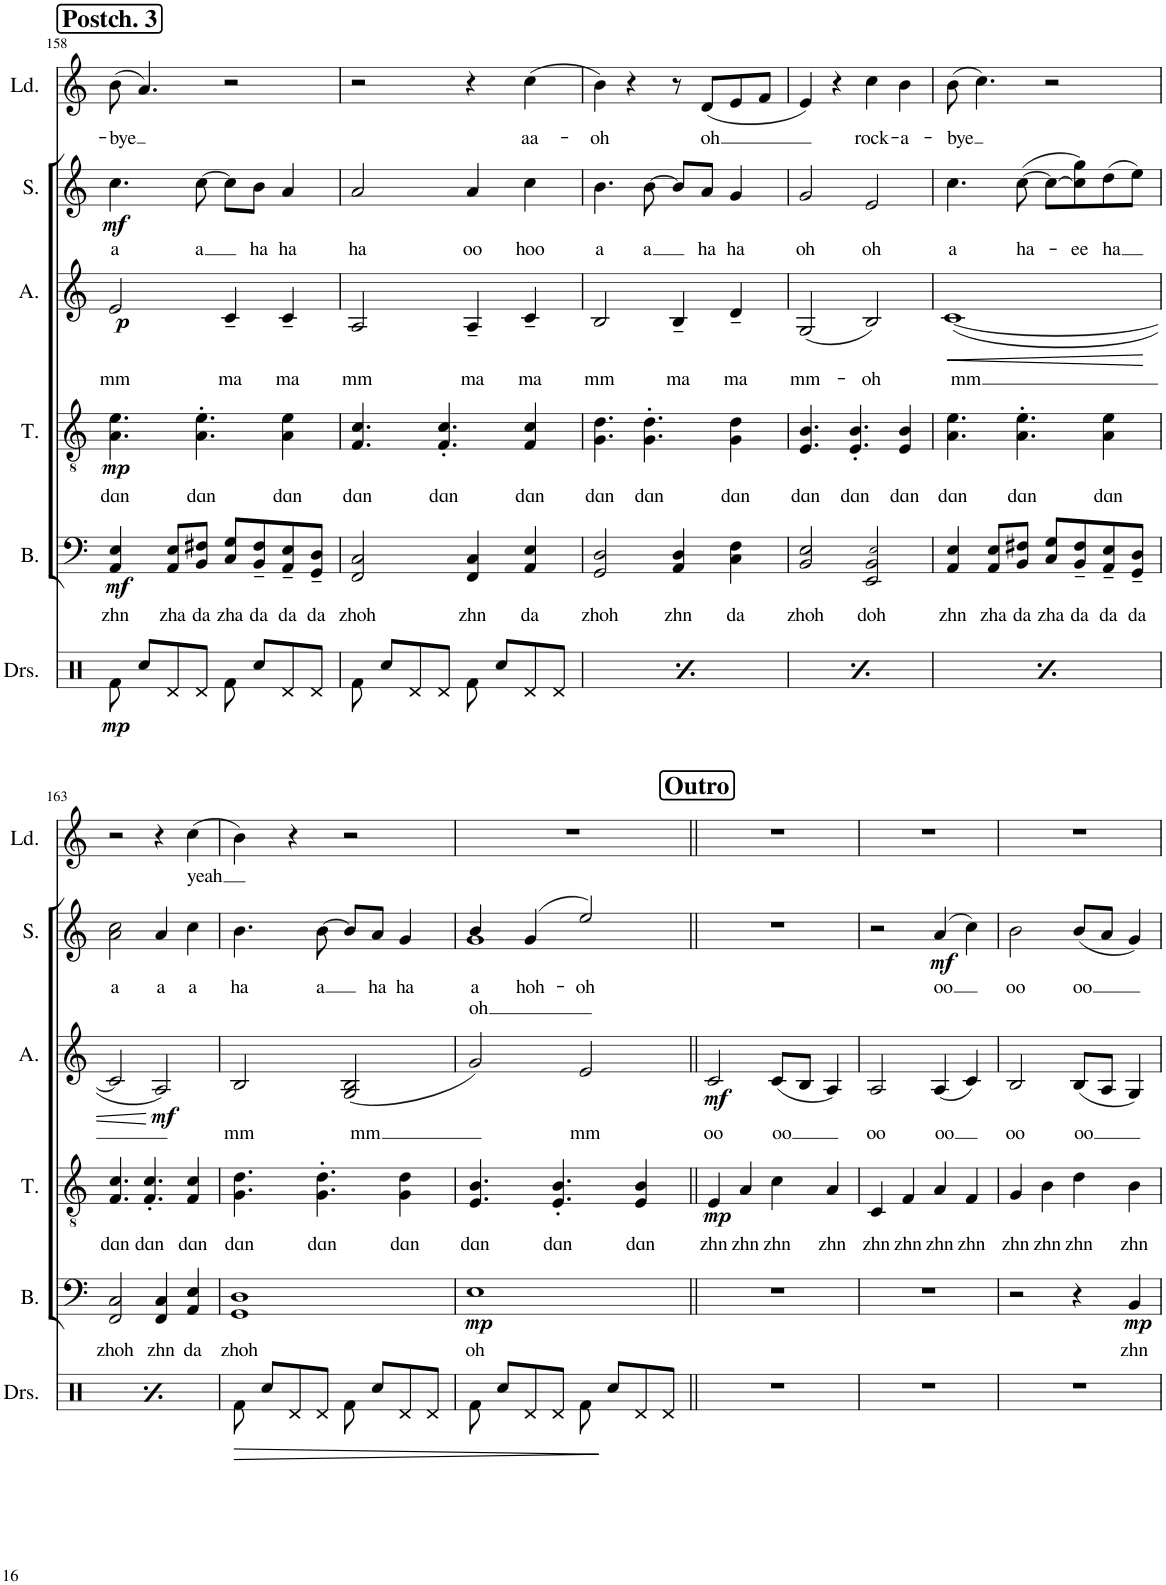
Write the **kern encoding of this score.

**kern	**dynam	**kern	**text	**dynam	**kern	**text	**dynam	**kern	**text	**dynam	**kern	**text	**text	**dynam	**kern	**text	**harte
*part6	*part6	*part5	*part5	*part5	*part4	*part4	*part4	*part3	*part3	*part3	*part2	*part2	*part2	*part2	*part1	*part1	*part1
*staff6	*staff6	*staff5	*staff5	*staff5	*staff4	*staff4	*staff4	*staff3	*staff3	*staff3	*staff2	*staff2	*staff2	*staff2	*staff1	*staff1	*
*I"Drumset	*	*I"Bass	*	*	*I"Tenor	*	*	*I"Alto	*	*	*I"Soprano	*	*	*	*I"Lead	*	*
*I'Drs.	*	*I'B.	*	*	*I'T.	*	*	*I'A.	*	*	*I'S.	*	*	*	*I'Ld.	*	*
!!LO:PB:g=z
*clefX	*	*clefF4	*	*	*clefGv2	*	*	*clefG2	*	*	*clefG2	*	*	*	*clefG2	*	*
*k[]	*	*k[]	*	*	*k[]	*	*	*k[]	*	*	*k[]	*	*	*	*k[]	*	*
*M2/2	*	*M2/2	*	*	*M2/2	*	*	*M2/2	*	*	*M2/2	*	*	*	*M2/2	*	*
*met(c|)	*	*met(c|)	*	*	*met(c|)	*	*	*met(c|)	*	*	*met(c|)	*	*	*	*met(c|)	*	*
!!LO:REH:place=s1:a:B:cj:fs=14:t=Postch. 3
=158	=158	=158	=158	=158	=158	=158	=158	=158	=158	=158	=158	=158	=158	=158	=158	=158	=158
!	!LO:DY:b	!	!LO:LY:b	!LO:DY:b	!	!LO:LY:b	!LO:DY:b	!	!LO:LY:b	!LO:DY:b	!	!LO:LY:b	!	!LO:DY:b	!	!LO:LY:b	!
8Rf\	mp	4AA/ 4E/	zhn	mf	4.A\ 4.e\	dɑn	mp	2e/	mm	p	4.cc\	a	.	mf	(8b\	-bye	.
8Rcc/L	.	.	.	.	.	.	.	.	.	.	.	.	.	.	4.a/)	.	.
!	!	!	!LO:LY:b	!	!	!	!	!	!	!	!	!	!	!	!	!	!
8Rd/	.	8AA/ 8E/L	zha	.	.	.	.	.	.	.	.	.	.	.	.	.	.
!	!	!	!LO:LY:b	!	!	!LO:LY:b	!	!	!	!	!	!LO:LY:b	!	!	!	!	!
8Rd/J	.	8BB/ 8F#X/J	da	.	4.A\' 4.e\'	dɑn	.	.	.	.	[8cc\	a	.	.	.	.	.
!	!	!	!LO:LY:b	!	!	!	!	!	!LO:LY:b	!	!	!	!	!	!	!	!LO:H:kt=m
8Rf\	.	8C/ 8G/L	zha	.	.	.	.	4c~/	ma	.	8cc\L]	.	.	.	2r	.	A:min
!	!	!	!LO:LY:b	!	!	!	!	!	!	!	!	!LO:LY:b	!	!	!	!	!
8Rcc/L	.	8BB/~ 8F#/~	da	.	.	.	.	.	.	.	8b\J	ha	.	.	.	.	.
!	!	!	!LO:LY:b	!	!	!LO:LY:b	!	!	!LO:LY:b	!	!	!LO:LY:b	!	!	!	!	!
8Rd/	.	8AA/~ 8E/~	da	.	4A\ 4e\	dɑn	.	4c~/	ma	.	4a/	ha	.	.	.	.	.
!	!	!	!LO:LY:b	!	!	!	!	!	!	!	!	!	!	!	!	!	!
8Rd/J	.	8GG/~ 8D/~J	da	.	.	.	.	.	.	.	.	.	.	.	.	.	.
=159	=159	=159	=159	=159	=159	=159	=159	=159	=159	=159	=159	=159	=159	=159	=159	=159	=159
!	!	!	!LO:LY:b	!	!	!LO:LY:b	!	!	!LO:LY:b	!	!	!LO:LY:b	!	!	!	!	!
8Rf\	.	2FF/ 2C/	zhoh	.	4.F/ 4.c/	dɑn	.	2A/	mm	.	2a/	ha	.	.	2r	.	F:maj
8Rcc/L	.	.	.	.	.	.	.	.	.	.	.	.	.	.	.	.	.
8Rd/	.	.	.	.	.	.	.	.	.	.	.	.	.	.	.	.	.
!	!	!	!	!	!	!LO:LY:b	!	!	!	!	!	!	!	!	!	!	!
8Rd/J	.	.	.	.	4.F/' 4.c/'	dɑn	.	.	.	.	.	.	.	.	.	.	.
!	!	!	!LO:LY:b	!	!	!	!	!	!LO:LY:b	!	!	!LO:LY:b	!	!	!	!	!
8Rf\	.	4FF/ 4C/	zhn	.	.	.	.	4A~/	ma	.	4a/	oo	.	.	4r	.	.
8Rcc/L	.	.	.	.	.	.	.	.	.	.	.	.	.	.	.	.	.
!	!	!	!LO:LY:b	!	!	!LO:LY:b	!	!	!LO:LY:b	!	!	!LO:LY:b	!	!	!	!LO:LY:b	!
8Rd/	.	4AA/ 4E/	da	.	4F/ 4c/	dɑn	.	4c~/	ma	.	4cc\	hoo	.	.	(4cc\	aa-	.
8Rd/J	.	.	.	.	.	.	.	.	.	.	.	.	.	.	.	.	.
=160	=160	=160	=160	=160	=160	=160	=160	=160	=160	=160	=160	=160	=160	=160	=160	=160	=160
!	!	!	!LO:LY:b	!	!	!LO:LY:b	!	!	!LO:LY:b	!	!	!LO:LY:b	!	!	!	!LO:LY:b	!
8Rf\	.	2GG/ 2D/	zhoh	.	4.G\ 4.d\	dɑn	.	2B/	mm	.	4.b\	a	.	.	4b\)	-oh	G:maj
8Rcc/L	.	.	.	.	.	.	.	.	.	.	.	.	.	.	.	.	.
8Rd/	.	.	.	.	.	.	.	.	.	.	.	.	.	.	4r	.	.
!	!	!	!	!	!	!LO:LY:b	!	!	!	!	!	!LO:LY:b	!	!	!	!	!
8Rd/J	.	.	.	.	4.G\' 4.d\'	dɑn	.	.	.	.	[8b\	a	.	.	.	.	.
!	!	!	!LO:LY:b	!	!	!	!	!	!LO:LY:b	!	!	!	!	!	!	!	!
8Rf\	.	4AA/ 4D/	zhn	.	.	.	.	4B~/	ma	.	8b/L]	.	.	.	8r	.	.
!	!	!	!	!	!	!	!	!	!	!	!	!LO:LY:b	!	!	!	!LO:LY:b	!
8Rcc/L	.	.	.	.	.	.	.	.	.	.	8a/J	ha	.	.	(8d/L	oh	.
!	!	!	!LO:LY:b	!	!	!LO:LY:b	!	!	!LO:LY:b	!	!	!LO:LY:b	!	!	!	!	!
8Rd/	.	4C\ 4F\	da	.	4G\ 4d\	dɑn	.	4d~/	ma	.	4g/	ha	.	.	8e/	.	.
8Rd/J	.	.	.	.	.	.	.	.	.	.	.	.	.	.	8f/J	.	.
=161	=161	=161	=161	=161	=161	=161	=161	=161	=161	=161	=161	=161	=161	=161	=161	=161	=161
!	!	!	!LO:LY:b	!	!	!LO:LY:b	!	!	!LO:LY:b	!	!	!LO:LY:b	!	!	!	!	!LO:H:kt=m
8Rf\	.	2BB/ 2E/	zhoh	.	4.E/ 4.B/	dɑn	.	(2G/	mm-	.	2g/	oh	.	.	4e/)	.	E:min
8Rcc/L	.	.	.	.	.	.	.	.	.	.	.	.	.	.	.	.	.
8Rd/	.	.	.	.	.	.	.	.	.	.	.	.	.	.	4r	.	.
!	!	!	!	!	!	!LO:LY:b	!	!	!	!	!	!	!	!	!	!	!
8Rd/J	.	.	.	.	4.E/' 4.B/'	dɑn	.	.	.	.	.	.	.	.	.	.	.
!	!	!	!LO:LY:b	!	!	!	!	!	!LO:LY:b	!	!	!LO:LY:b	!	!	!	!LO:LY:b	!
8Rf\	.	2EE/ 2BB/ 2E!/	doh	.	.	.	.	2B/)	-oh	.	2e/	oh	.	.	4cc\	rock-	.
8Rcc/L	.	.	.	.	.	.	.	.	.	.	.	.	.	.	.	.	.
!	!	!	!	!	!	!LO:LY:b	!	!	!	!	!	!	!	!	!	!LO:LY:b	!
8Rd/	.	.	.	.	4E/ 4B/	dɑn	.	.	.	.	.	.	.	.	4b\	-a-	.
8Rd/J	.	.	.	.	.	.	.	.	.	.	.	.	.	.	.	.	.
=162	=162	=162	=162	=162	=162	=162	=162	=162	=162	=162	=162	=162	=162	=162	=162	=162	=162
!	!	!	!LO:LY:b	!	!	!LO:LY:b	!	!	!LO:LY:b	!LO:HP:b	!	!LO:LY:b	!	!	!	!LO:LY:b	!
8Rf\	.	4AA/ 4E/	zhn	.	4.A\ 4.e\	dɑn	.	([1c	mm	<	4.cc\	a	.	.	(8b\	-bye	.
8Rcc/L	.	.	.	.	.	.	.	.	.	.	.	.	.	.	4.cc\)	.	.
!	!	!	!LO:LY:b	!	!	!	!	!	!	!	!	!	!	!	!	!	!
8Rd/	.	8AA/ 8E/L	zha	.	.	.	.	.	.	.	.	.	.	.	.	.	.
!	!	!	!LO:LY:b	!	!	!LO:LY:b	!	!	!	!	!	!LO:LY:b	!	!	!	!	!
8Rd/J	.	8BB/ 8F#X/J	da	.	4.A\' 4.e\'	dɑn	.	.	.	.	([8cc\	ha-	.	.	.	.	.
!	!	!	!LO:LY:b	!	!	!	!	!	!	!	!	!	!	!	!	!	!
8Rf\	.	8C/ 8G/L	zha	.	.	.	.	.	.	.	8cc\L_	.	.	.	2r	.	.
!	!	!	!LO:LY:b	!	!	!	!	!	!	!	!	!LO:LY:b	!	!	!	!	!
8Rcc/L	.	8BB/~ 8F#/~	da	.	.	.	.	.	.	.	8cc\] 8gg\)	-ee	.	.	.	.	.
!	!	!	!LO:LY:b	!	!	!LO:LY:b	!	!	!	!	!	!LO:LY:b	!	!	!	!	!
8Rd/	.	8AA/~ 8E/~	da	.	4A\ 4e\	dɑn	.	.	.	.	(8dd\	ha	.	.	.	.	.
!	!	!	!LO:LY:b	!	!	!	!	!	!	!	!	!	!	!	!	!	!
8Rd/J	.	8GG/~ 8D/~J	da	.	.	.	.	.	.	.	8ee\J)	.	.	.	.	.	.
!!LO:LB:g=z
=163	=163	=163	=163	=163	=163	=163	=163	=163	=163	=163	=163	=163	=163	=163	=163	=163	=163
!	!	!	!LO:LY:b	!	!	!LO:LY:b	!	!	!	!	!	!LO:LY:b	!	!	!	!	!
8Rf\	.	2FF/ 2C/	zhoh	.	4.F/ 4.c/	dɑn	.	2c/]	.	.	2a\ 2cc\	a	.	.	2r	.	.
8Rcc/L	.	.	.	.	.	.	.	.	.	.	.	.	.	.	.	.	.
8Rd/	.	.	.	.	.	.	.	.	.	.	.	.	.	.	.	.	.
!	!	!	!	!	!	!LO:LY:b	!	!	!	!	!	!	!	!	!	!	!
8Rd/J	.	.	.	.	4.F/' 4.c/'	dɑn	.	.	.	.	.	.	.	.	.	.	.
!	!	!	!LO:LY:b	!	!	!	!	!	!	!LO:DY:n=1:b	!	!LO:LY:b	!	!	!	!	!
8Rf\	.	4FF/ 4C/	zhn	.	.	.	.	2A/)	.	[ mf	4a/	a	.	.	4r	.	.
8Rcc/L	.	.	.	.	.	.	.	.	.	.	.	.	.	.	.	.	.
!	!	!	!LO:LY:b	!	!	!LO:LY:b	!	!	!	!	!	!LO:LY:b	!	!	!	!LO:LY:b	!
8Rd/	.	4AA/ 4E/	da	.	4F/ 4c/	dɑn	.	.	.	.	4cc\	a	.	.	(4cc\	-yeah	.
8Rd/J	.	.	.	.	.	.	.	.	.	.	.	.	.	.	.	.	.
=164	=164	=164	=164	=164	=164	=164	=164	=164	=164	=164	=164	=164	=164	=164	=164	=164	=164
!	!LO:HP:b	!	!LO:LY:b	!	!	!LO:LY:b	!	!	!LO:LY:b	!	!	!LO:LY:b	!	!	!	!	!
8Rf\	>	1GG 1D	zhoh	.	4.G\ 4.d\	dɑn	.	2B/	mm	.	4.b\	ha	.	.	4b\)	.	.
8Rcc/L	.	.	.	.	.	.	.	.	.	.	.	.	.	.	.	.	.
8Rd/	.	.	.	.	.	.	.	.	.	.	.	.	.	.	4r	.	.
!	!	!	!	!	!	!LO:LY:b	!	!	!	!	!	!LO:LY:b	!	!	!	!	!
8Rd/J	.	.	.	.	4.G\' 4.d\'	dɑn	.	.	.	.	[8b\	a	.	.	.	.	.
!	!	!	!	!	!	!	!	!	!LO:LY:b	!	!	!	!	!	!	!	!
8Rf\	.	.	.	.	.	.	.	(2G/ 2B/	mm	.	8b/L]	.	.	.	2r	.	.
!	!	!	!	!	!	!	!	!	!	!	!	!LO:LY:b	!	!	!	!	!
8Rcc/L	.	.	.	.	.	.	.	.	.	.	8a/J	ha	.	.	.	.	.
!	!	!	!	!	!	!LO:LY:b	!	!	!	!	!	!LO:LY:b	!	!	!	!	!
8Rd/	.	.	.	.	4G\ 4d\	dɑn	.	.	.	.	4g/	ha	.	.	.	.	.
8Rd/J	.	.	.	.	.	.	.	.	.	.	.	.	.	.	.	.	.
=165	=165	=165	=165	=165	=165	=165	=165	=165	=165	=165	=165	=165	=165	=165	=165	=165	=165
!	!	!	!LO:LY:b	!LO:DY:b	!	!LO:LY:b	!	!	!	!	!	!LO:LY:b	!LO:LY:b	!	!	!	!
*	*	*	*	*	*	*	*	*	*	*	*^	*	*	*	*	*	*
8Rf\	.	1E	oh	mp	4.E/ 4.B/	dɑn	.	2g/)	.	.	4b/	1g	a	oh	.	1r	.	.
8Rcc/L	.	.	.	.	.	.	.	.	.	.	.	.	.	.	.	.	.	.
!	!	!	!	!	!	!	!	!	!	!	!	!	!LO:LY:b	!	!	!	!	!
8Rd/	.	.	.	.	.	.	.	.	.	.	(4g/	.	hoh-	.	.	.	.	.
!	!	!	!	!	!	!LO:LY:b	!	!	!	!	!	!	!	!	!	!	!	!
8Rd/J	.	.	.	.	4.E/' 4.B/'	dɑn	.	.	.	.	.	.	.	.	.	.	.	.
!	!	!	!	!	!	!	!	!	!LO:LY:b	!	!	!	!LO:LY:b	!	!	!	!	!
8Rf\	.	.	.	.	.	.	.	2e/	mm	.	2ee/)	.	-oh	.	.	.	.	.
8Rcc/L	]	.	.	.	.	.	.	.	.	.	.	.	.	.	.	.	.	.
!	!	!	!	!	!	!LO:LY:b	!	!	!	!	!	!	!	!	!	!	!	!
8Rd/	.	.	.	.	4E/ 4B/	dɑn	.	.	.	.	.	.	.	.	.	.	.	.
8Rd/J	.	.	.	.	.	.	.	.	.	.	.	.	.	.	.	.	.	.
*	*	*	*	*	*	*	*	*	*	*	*v	*v	*	*	*	*	*	*
!!LO:REH:place=s1:a:B:cj:fs=14:t=Outro
=166||	=166||	=166||	=166||	=166||	=166||	=166||	=166||	=166||	=166||	=166||	=166||	=166||	=166||	=166||	=166||	=166||	=166||
!	!	!	!	!	!	!LO:LY:b	!LO:DY:b	!	!LO:LY:b	!LO:DY:b	!	!	!	!	!	!	!
1r	.	1r	.	.	4E/	zhn	mp	2c/	oo	mf	1r	.	.	.	1r	.	.
!	!	!	!	!	!	!LO:LY:b	!	!	!	!	!	!	!	!	!	!	!
.	.	.	.	.	4A/	zhn	.	.	.	.	.	.	.	.	.	.	.
!	!	!	!	!	!	!LO:LY:b	!	!	!LO:LY:b	!	!	!	!	!	!	!	!
.	.	.	.	.	4c\	zhn	.	(8c/L	oo	.	.	.	.	.	.	.	.
.	.	.	.	.	.	.	.	8B/J	.	.	.	.	.	.	.	.	.
!	!	!	!	!	!	!LO:LY:b	!	!	!	!	!	!	!	!	!	!	!
.	.	.	.	.	4A/	zhn	.	4A/)	.	.	.	.	.	.	.	.	.
=167	=167	=167	=167	=167	=167	=167	=167	=167	=167	=167	=167	=167	=167	=167	=167	=167	=167
!	!	!	!	!	!	!LO:LY:b	!	!	!LO:LY:b	!	!	!	!	!	!	!	!
1r	.	1r	.	.	4C/	zhn	.	2A/	oo	.	2r	.	.	.	1r	.	.
!	!	!	!	!	!	!LO:LY:b	!	!	!	!	!	!	!	!	!	!	!
.	.	.	.	.	4F/	zhn	.	.	.	.	.	.	.	.	.	.	.
!	!	!	!	!	!	!LO:LY:b	!	!	!LO:LY:b	!	!	!LO:LY:b	!	!LO:DY:b	!	!	!
.	.	.	.	.	4A/	zhn	.	(4A/	oo	.	(4a/	oo	.	mf	.	.	.
!	!	!	!	!	!	!LO:LY:b	!	!	!	!	!	!	!	!	!	!	!
.	.	.	.	.	4F/	zhn	.	4c/)	.	.	4cc\)	.	.	.	.	.	.
=168	=168	=168	=168	=168	=168	=168	=168	=168	=168	=168	=168	=168	=168	=168	=168	=168	=168
!	!	!	!	!	!	!LO:LY:b	!	!	!LO:LY:b	!	!	!LO:LY:b	!	!	!	!	!
1r	.	2r	.	.	4G/	zhn	.	2B/	oo	.	2b\	oo	.	.	1r	.	.
!	!	!	!	!	!	!LO:LY:b	!	!	!	!	!	!	!	!	!	!	!
.	.	.	.	.	4B\	zhn	.	.	.	.	.	.	.	.	.	.	.
!	!	!	!	!	!	!LO:LY:b	!	!	!LO:LY:b	!	!	!LO:LY:b	!	!	!	!	!
.	.	4r	.	.	4d\	zhn	.	(8B/L	oo	.	(8b/L	oo	.	.	.	.	.
.	.	.	.	.	.	.	.	8A/J	.	.	8a/J	.	.	.	.	.	.
!	!	!	!LO:LY:b	!LO:DY:b	!	!LO:LY:b	!	!	!	!	!	!	!	!	!	!	!
.	.	4BB/	zhn	mp	4B\	zhn	.	4G/)	.	.	4g/)	.	.	.	.	.	.
=	=	=	=	=	=	=	=	=	=	=	=	=	=	=	=	=	=
*-	*-	*-	*-	*-	*-	*-	*-	*-	*-	*-	*-	*-	*-	*-	*-	*-	*-
